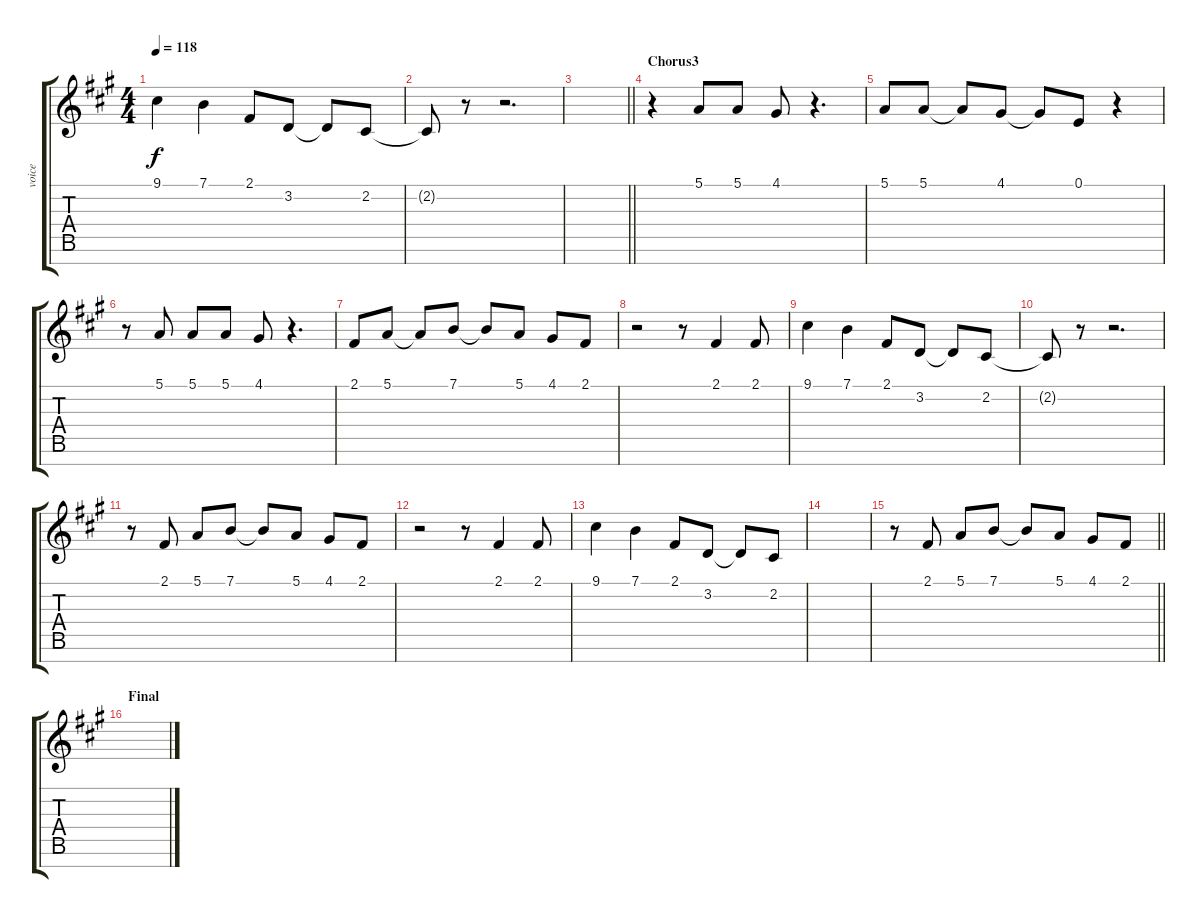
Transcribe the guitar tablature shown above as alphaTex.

\track ("voice" "voice") {instrument violin}
\staff {score tabs}
\tuning (E4 B3 G3 D3 A2 E2 B1) {hide}
\ts (4 4)
\tempo 118
\clef g2
\ks f#minor
9.1.4{dy f} 7.1.4 2.1.8 3.2.8 3.2{t}.8 2.2.8 |
2.2{t}.8 r.8 r.2{d} |
\barLineRight lightlight
|
\section ("" "Chorus3")
r.4 5.1.8 5.1.8 4.1.8 r.4{d} |
5.1.8 5.1.8 5.1{t}.8 4.1.8 4.1{t}.8 0.1.8 r.4 |
r.8 5.1.8 5.1.8 5.1.8 4.1.8 r.4{d} |
2.1.8 5.1.8 5.1{t}.8 7.1.8 7.1{t}.8 5.1.8 4.1.8 2.1.8 |
r.2 r.8 2.1.4 2.1.8 |
9.1.4 7.1.4 2.1.8 3.2.8 3.2{t}.8 2.2.8 |
2.2{t}.8 r.8 r.2{d} |
r.8 2.1.8 5.1.8 7.1.8 7.1{t}.8 5.1.8 4.1.8 2.1.8 |
r.2 r.8 2.1.4 2.1.8 |
9.1.4 7.1.4 2.1.8 3.2.8 3.2{t}.8 2.2.8 |
|
\barLineRight lightlight
r.8 2.1.8 5.1.8 7.1.8 7.1{t}.8 5.1.8 4.1.8 2.1.8 |
\section ("" "Final")
